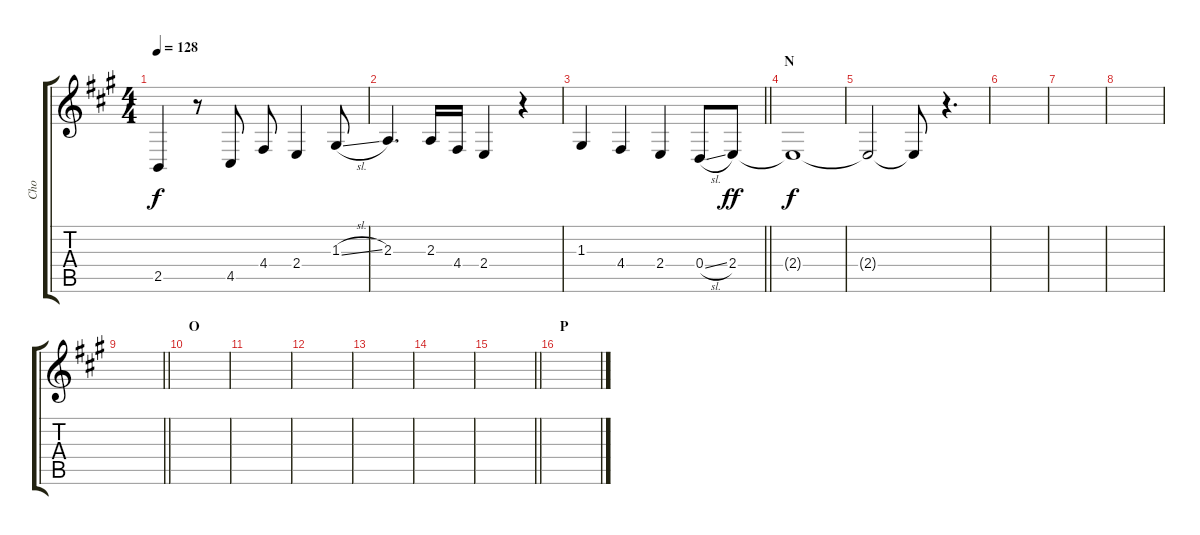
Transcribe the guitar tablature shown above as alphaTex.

\track ("Cho" "Cho") {instrument tenorsax}
\staff {score tabs}
\tuning (E4 B3 G3 D3 A2 E2) {hide}
\ts (4 4)
\tempo 128
\clef g2
\ks a
2.5{t}.4{dy f} r.8 4.5.8 4.4.8 2.4.4 1.3{sl}.8 |
2.3.4{d} 2.3.16 4.4.16 2.4.4 r.4 |
\barLineRight lightlight
1.3.4 4.4.4 2.4.4 0.4{sl}.8 2.4.8{dy ff} |
\section ("" "N")
2.4{t}.1{dy f} |
2.4{t}.2 2.4{t}.8 r.4{d} |
|
|
|
\barLineRight lightlight
|
\section ("" "O")
|
|
|
|
|
\barLineRight lightlight
|
\section ("" "P")
